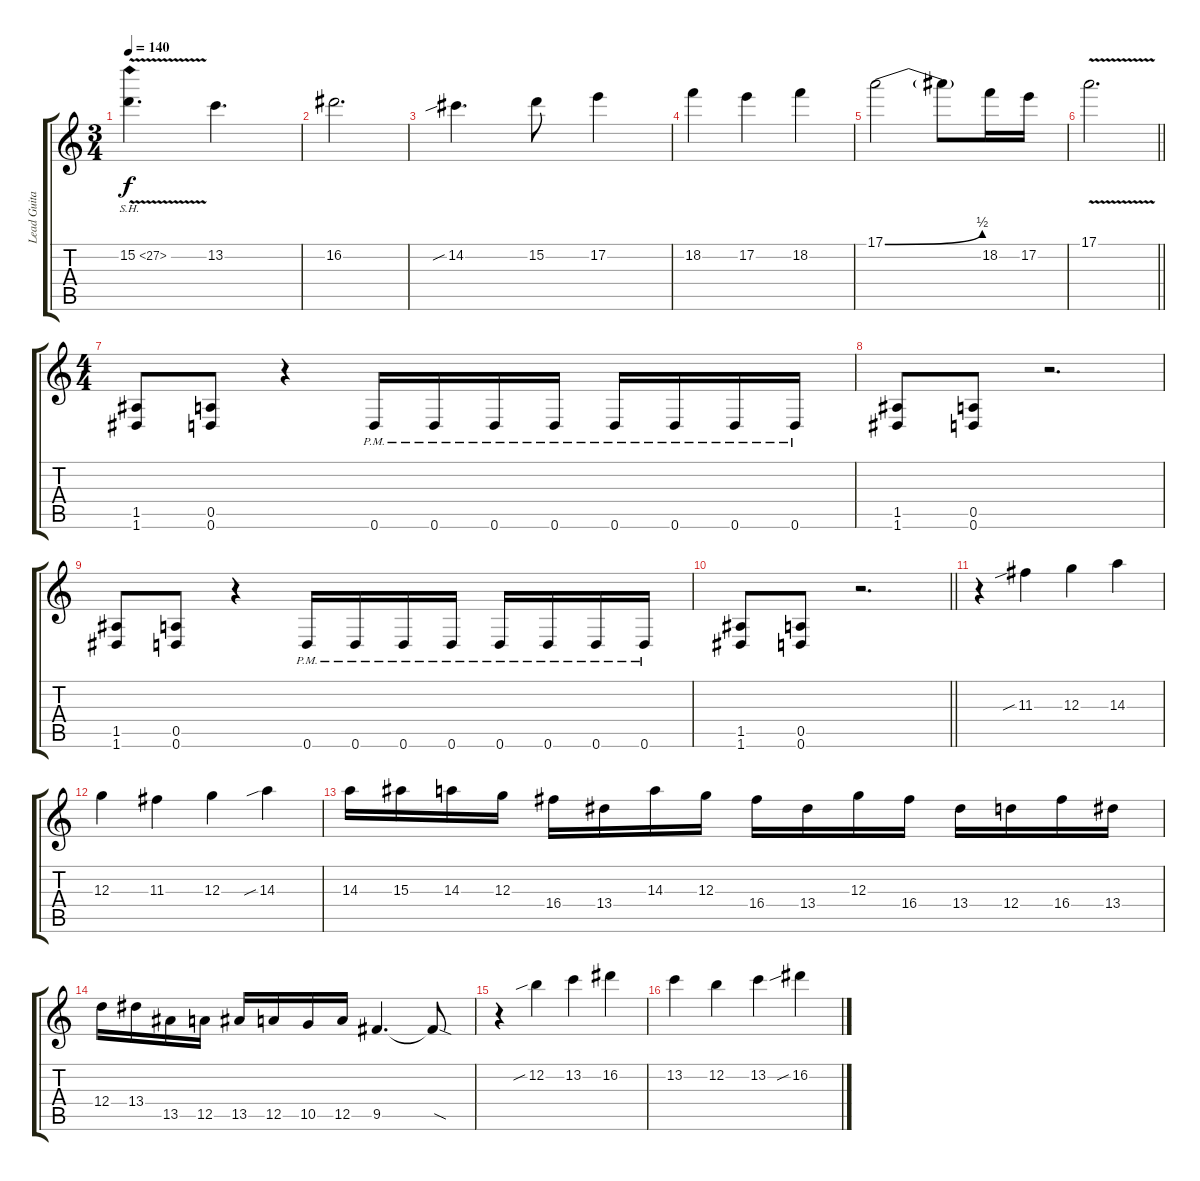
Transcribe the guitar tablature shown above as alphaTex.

\track ("Lead Guitar" "Lead Guita") {instrument distortionguitar}
\staff {score tabs}
\tuning (E4 B3 G3 D3 A2 D2) {hide}
\ts (3 4)
\tempo 140
\clef g2
\ks c
15.2{sh 12 v}.4{d dy f} 13.2.4{d} |
16.2.2{d} |
14.2{sib}.4{d} 15.2.8 17.2.4 |
18.2.4 17.2.4 18.2.4 |
17.1{be (bend 0 0 60 2)}.2 17.1{t}.8 18.2.16 17.2.16 |
\barLineRight lightlight
17.1{v}.2{d} |
\ts (4 4)
(1.5 1.6).8 (0.5 0.6).8 r.4 0.6{pm}.16 0.6{pm}.16 0.6{pm}.16 0.6{pm}.16 0.6{pm}.16 0.6{pm}.16 0.6{pm}.16 0.6{pm}.16 |
(1.5 1.6).8 (0.5 0.6).8 r.2{d} |
(1.5 1.6).8 (0.5 0.6).8 r.4 0.6{pm}.16 0.6{pm}.16 0.6{pm}.16 0.6{pm}.16 0.6{pm}.16 0.6{pm}.16 0.6{pm}.16 0.6{pm}.16 |
\barLineRight lightlight
(1.5 1.6).8 (0.5 0.6).8 r.2{d} |
r.4 11.3{sib}.4 12.3.4 14.3.4 |
12.3.4 11.3.4 12.3.4 14.3{sib}.4 |
14.3.16 15.3.16 14.3.16 12.3.16 16.4.16 13.4.16 14.3.16 12.3.16 16.4.16 13.4.16 12.3.16 16.4.16 13.4.16 12.4.16 16.4.16 13.4.16 |
12.4.16 13.4.16 13.5.16 12.5.16 13.5.16 12.5.16 10.5.16 12.5.16 9.5.4{d} 9.5{sod t}.8 |
r.4 12.2{sib}.4 13.2.4 16.2.4 |
13.2.4 12.2.4 13.2.4 16.2{sib}.4
